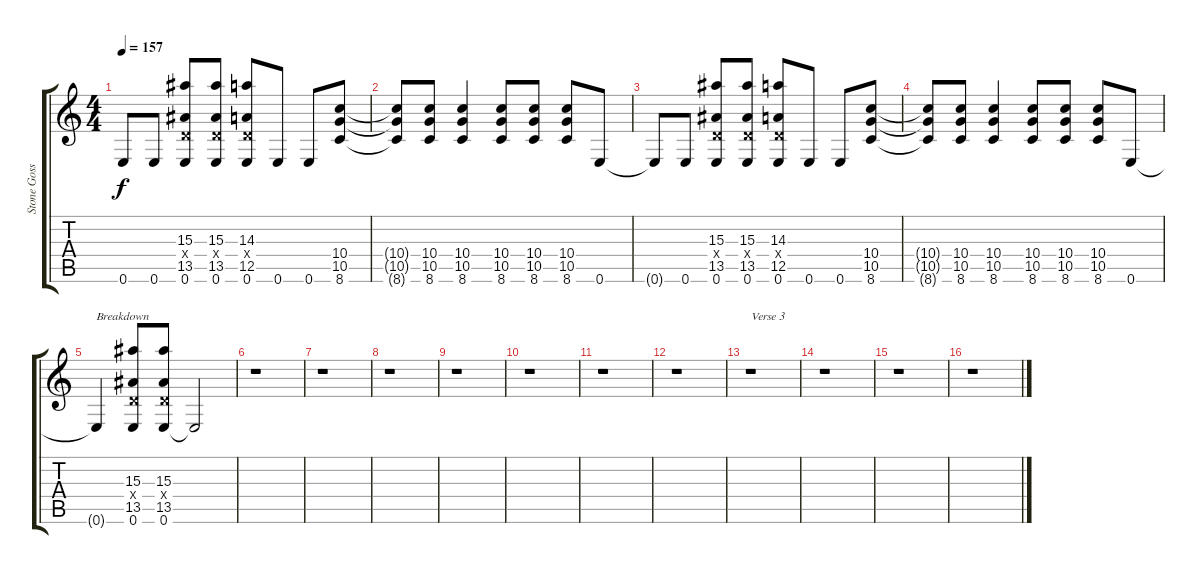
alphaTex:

\track ("Stone Gossard" "Stone Goss") {instrument overdrivenguitar}
\staff {score tabs}
\tuning (E4 B3 G3 D3 A2 E2) {hide}
\ts (4 4)
\tempo 157
\clef g2
\ks c
0.6{t}.8{dy f} 0.6.8 (15.3 0.4{x} 13.5 0.6).8 (15.3 0.4{x} 13.5 0.6).8 (14.3 0.4{x} 12.5 0.6).8 0.6.8 0.6.8 (10.4 10.5 8.6).8 |
(10.4{t} 10.5{t} 8.6{t}).8 (10.4 10.5 8.6).8 (10.4 10.5 8.6).4 (10.4 10.5 8.6).8 (10.4 10.5 8.6).8 (10.4 10.5 8.6).8 0.6.8 |
0.6{t}.8 0.6.8 (15.3 0.4{x} 13.5 0.6).8 (15.3 0.4{x} 13.5 0.6).8 (14.3 0.4{x} 12.5 0.6).8 0.6.8 0.6.8 (10.4 10.5 8.6).8 |
(10.4{t} 10.5{t} 8.6{t}).8 (10.4 10.5 8.6).8 (10.4 10.5 8.6).4 (10.4 10.5 8.6).8 (10.4 10.5 8.6).8 (10.4 10.5 8.6).8 0.6.8 |
0.6{t}.4{txt "Breakdown"} (15.3 0.4{x} 13.5 0.6).8 (15.3 0.4{x} 13.5 0.6).8 0.6{t}.2 |
r.1 |
r.1 |
r.1 |
r.1 |
r.1 |
r.1 |
r.1 |
r.1{txt "Verse 3"} |
r.1 |
r.1 |
r.1
